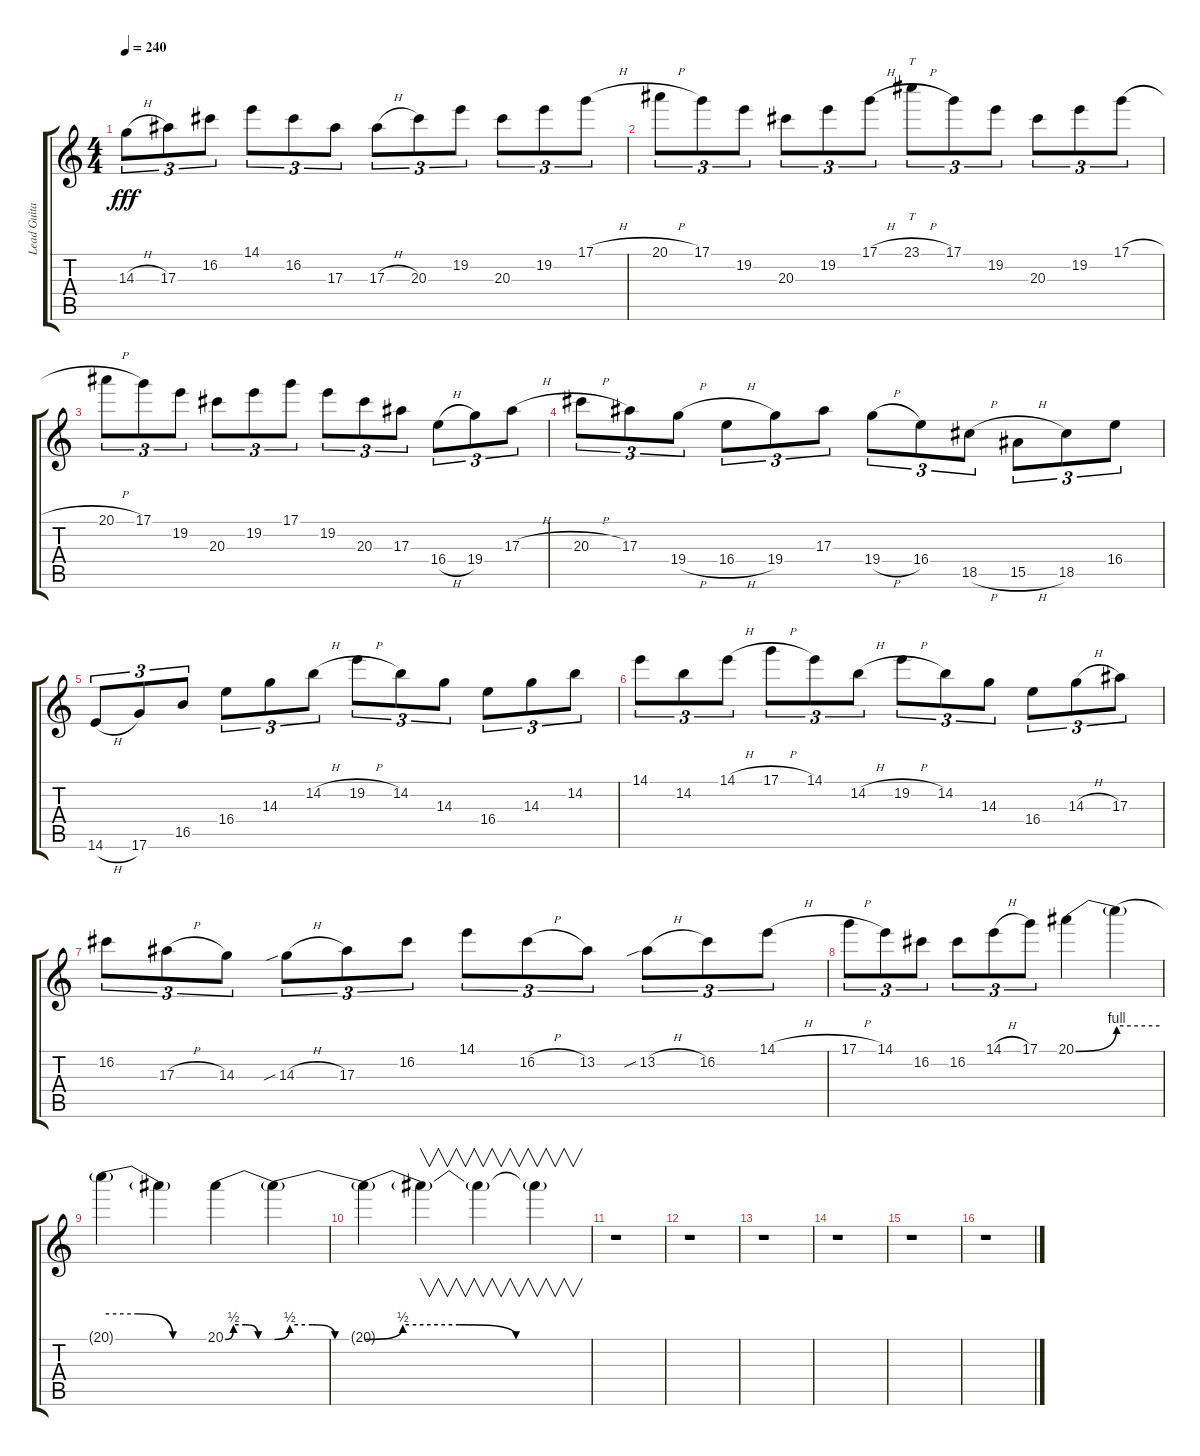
\track ("Lead Guitar 2" "Lead Guita") {instrument overdrivenguitar}
\staff {score tabs}
\tuning (D4 A3 F3 C3 G2 D2) {hide}
\ts (4 4)
\tempo 240
\clef g2
\ks c
14.3{h}.8{tu (3 2) dy fff} 17.3.8{tu (3 2)} 16.2.8{tu (3 2)} 14.1.8{tu (3 2)} 16.2.8{tu (3 2)} 17.3.8{tu (3 2)} 17.3{h}.8{tu (3 2)} 20.3.8{tu (3 2)} 19.2.8{tu (3 2)} 20.3.8{tu (3 2)} 19.2.8{tu (3 2)} 17.1{h}.8{tu (3 2)} |
20.1{h}.8{tu (3 2)} 17.1.8{tu (3 2)} 19.2.8{tu (3 2)} 20.3.8{tu (3 2)} 19.2.8{tu (3 2)} 17.1{h}.8{tu (3 2)} 23.1{h}.8{tt tu (3 2)} 17.1.8{tu (3 2)} 19.2.8{tu (3 2)} 20.3.8{tu (3 2)} 19.2.8{tu (3 2)} 17.1{h}.8{tu (3 2)} |
20.1{h}.8{tu (3 2)} 17.1.8{tu (3 2)} 19.2.8{tu (3 2)} 20.3.8{tu (3 2)} 19.2.8{tu (3 2)} 17.1.8{tu (3 2)} 19.2.8{tu (3 2)} 20.3.8{tu (3 2)} 17.3.8{tu (3 2)} 16.4{h}.8{tu (3 2)} 19.4.8{tu (3 2)} 17.3{h}.8{tu (3 2)} |
20.3{h}.8{tu (3 2)} 17.3.8{tu (3 2)} 19.4{h}.8{tu (3 2)} 16.4{h}.8{tu (3 2)} 19.4.8{tu (3 2)} 17.3.8{tu (3 2)} 19.4{h}.8{tu (3 2)} 16.4.8{tu (3 2)} 18.5{h}.8{tu (3 2)} 15.5{h}.8{tu (3 2)} 18.5.8{tu (3 2)} 16.4.8{tu (3 2)} |
14.6{h}.8{tu (3 2)} 17.6.8{tu (3 2)} 16.5.8{tu (3 2)} 16.4.8{tu (3 2)} 14.3.8{tu (3 2)} 14.2{h}.8{tu (3 2)} 19.2{h}.8{tu (3 2)} 14.2.8{tu (3 2)} 14.3.8{tu (3 2)} 16.4.8{tu (3 2)} 14.3.8{tu (3 2)} 14.2.8{tu (3 2)} |
14.1.8{tu (3 2)} 14.2.8{tu (3 2)} 14.1{h}.8{tu (3 2)} 17.1{h}.8{tu (3 2)} 14.1.8{tu (3 2)} 14.2{h}.8{tu (3 2)} 19.2{h}.8{tu (3 2)} 14.2.8{tu (3 2)} 14.3.8{tu (3 2)} 16.4.8{tu (3 2)} 14.3{h}.8{tu (3 2)} 17.3.8{tu (3 2)} |
16.2.8{tu (3 2)} 17.3{h}.8{tu (3 2)} 14.3.8{tu (3 2)} 14.3{sib h}.8{tu (3 2)} 17.3.8{tu (3 2)} 16.2.8{tu (3 2)} 14.1.8{tu (3 2)} 16.2{h}.8{tu (3 2)} 13.2.8{tu (3 2)} 13.2{sib h}.8{tu (3 2)} 16.2.8{tu (3 2)} 14.1{h}.8{tu (3 2)} |
17.1{h}.8{tu (3 2)} 14.1.8{tu (3 2)} 16.2.8{tu (3 2)} 16.2.8{tu (3 2)} 14.1{h}.8{tu (3 2)} 17.1.8{tu (3 2)} 20.1{be (bend 0 0 60 4)}.4 20.1{be (hold 0 4 60 4) t}.4 |
20.1{be (custom 0 4 20 4 40 0 60 0) t}.4 20.1{t}.4 20.1{be (custom 0 0 10 2 25 2 40 0 60 0)}.4 20.1{be (custom 0 0 10 2 25 2 40 0 60 0) t}.4 |
20.1{be (custom 0 0 10 2 25 2 40 0 60 0) t}.4 20.1{t}.4{v} 20.1{t}.4{v} 20.1{t}.4{v} |
r.1 |
r.1 |
r.1 |
r.1 |
r.1 |
r.1
